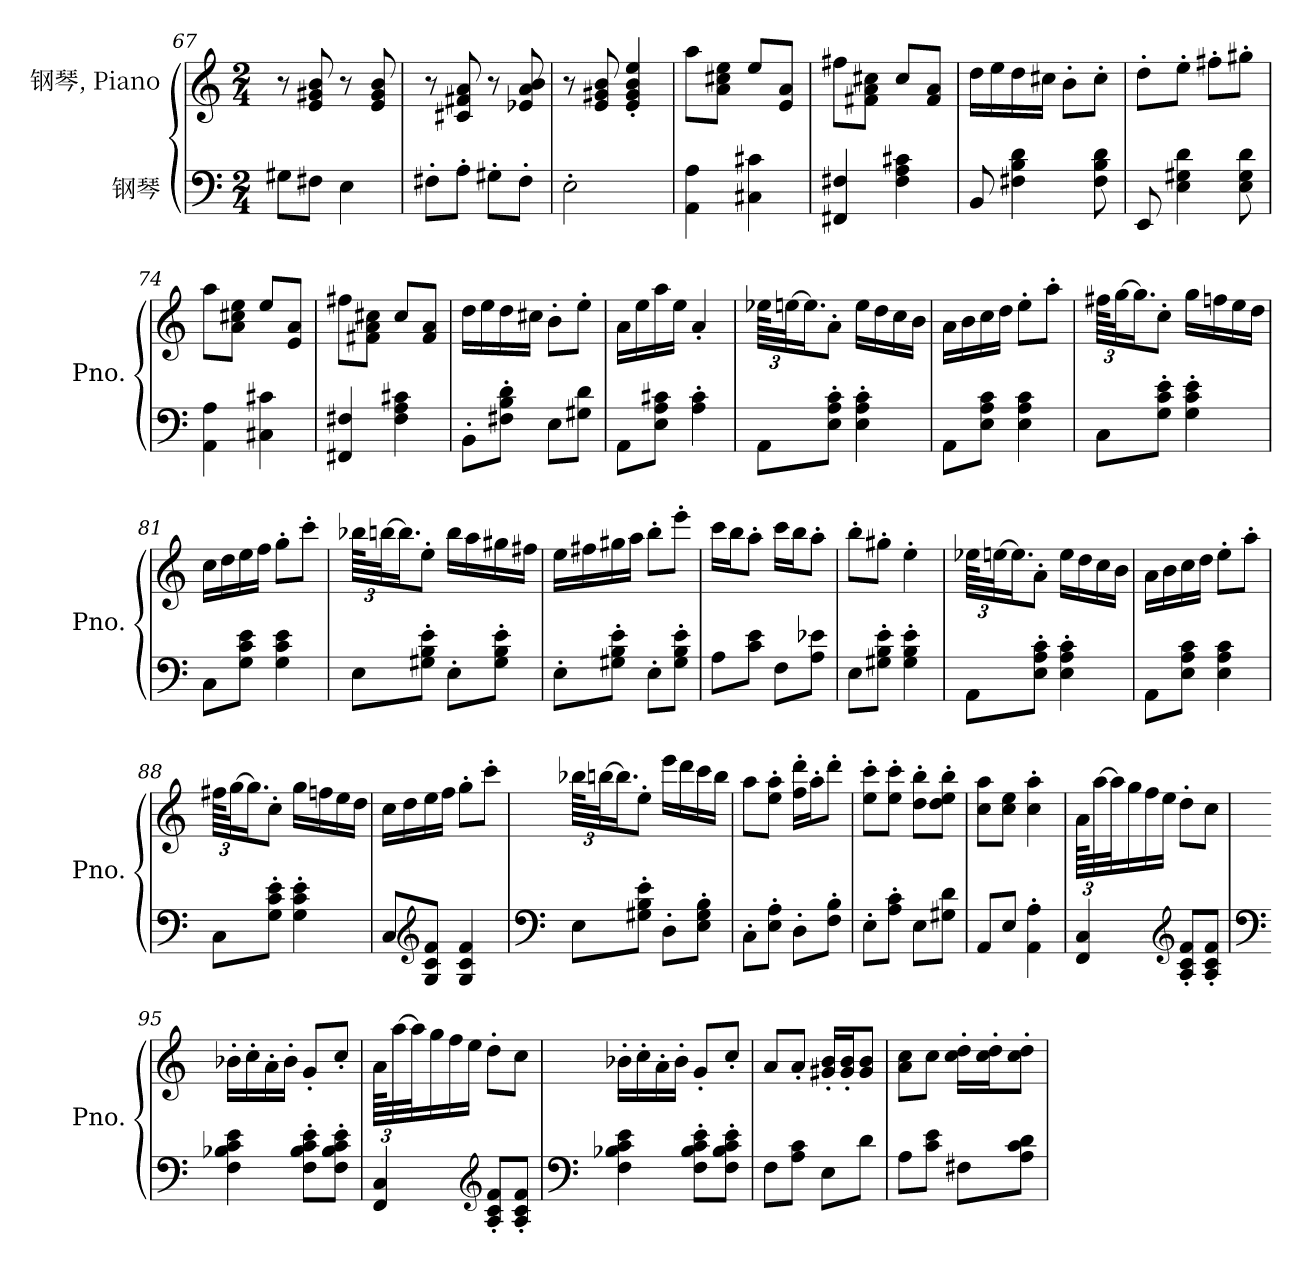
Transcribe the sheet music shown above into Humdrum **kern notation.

**kern	**kern
*part2	*part1
*staff2	*staff1
*I"钢琴	*I"钢琴, Piano
*	*I'Pno.
*clefF4	*clefG2
*k[]	*k[]
*M2/4	*M2/4
=67	=67
8G#X\L	8r
8F#X\J	8e/ 8g#X/ 8b/
4E\	8r
.	8e/ 8g#/ 8b/
!!LO:LB:g=z
=68	=68
8F#X'\L	8r
8A'\J	8c#X/ 8f#X/ 8a/
8G#X'\L	8r
8F#'\J	8e-X/ 8a/ 8b/
=69	=69
2E'\	8r
.	8e/ 8g#X/ 8b/
.	4e/' 4g#/' 4b/' 4ee/'
=70	=70
4AA\ 4A\	8aa\L
.	8a\ 8cc#X\ 8ee\J
4C#X\ 4c#X\	8ee/L
.	8e/ 8a/J
=71	=71
4FF#X/ 4F#X/	8ff#X\L
.	8f#X\ 8a\ 8cc#X\J
4F#\ 4A\ 4c#X\	8cc#/L
.	8f#/ 8a/J
=72	=72
8BB/	16dd\LL
.	16ee\
4F#X\ 4B\ 4d\	16dd\
.	16cc#X\JJ
.	8b'\L
8F#\ 8B\ 8d\	8cc#'\J
=73	=73
8EE/	8dd'\L
4E\ 4G#X\ 4d\	8ee'\J
.	8ff#X'\L
8E\ 8G#\ 8d\	8gg#X'\J
!!LO:LB:g=z
=74	=74
4AA\ 4A\	8aa\L
.	8a\ 8cc#X\ 8ee\J
4C#X\ 4c#X\	8ee/L
.	8e/ 8a/J
=75	=75
4FF#X/ 4F#X/	8ff#X\L
.	8f#X\ 8a\ 8cc#X\J
4F#\ 4A\ 4c#X\	8cc#/L
.	8f#/ 8a/J
=76	=76
8BB'\L	16dd\LL
.	16ee\
8F#X\' 8B\' 8d\'J	16dd\
.	16cc#X\JJ
8E\L	8b'\L
8G#X\ 8d\J	8ee'\J
=77	=77
8AA\L	16a\LL
.	16ee\
8E\ 8A\ 8c#X\J	16aa\
.	16ee\JJ
4A\' 4c#\'	4a'/
=78	=78
*	*Xbrackettup
8AA\L	96ee-X\KLLL
.	[48een\J
.	16.ee\J]
8E\' 8A\' 8c\'J	8a'\J
4E\' 4A\' 4c\'	16ee\LL
.	16dd\
.	16cc\
.	16b\JJ
=79	=79
8AA\L	16a\LL
.	16b\
8E\ 8A\ 8c\J	16cc\
.	16dd\JJ
4E\ 4A\ 4c\	8ee'\L
.	8aa'\J
!!LO:LB:g=z
=80	=80
8C\L	96ff#X\KLLL
.	[48gg\J
.	16.gg\J]
8G\' 8c\' 8e\'J	8cc'\J
4G\' 4c\' 4e\'	16gg\LL
.	16ffn\
.	16ee\
.	16dd\JJ
=81	=81
8C\L	16cc\LL
.	16dd\
8G\ 8c\ 8e\J	16ee\
.	16ff\JJ
4G\ 4c\ 4e\	8gg'\L
.	8ccc'\J
=82	=82
8E\L	96bb-X\KLLL
.	[48bbn\J
.	16.bb\J]
8G#X\' 8B\' 8e\'J	8ee'\J
8E'\L	16bb\LL
.	16aa\
8G#\' 8B\' 8e\'J	16gg#X\
.	16ff#X\JJ
=83	=83
8E'\L	16ee\LL
.	16ff#X\
8G#X\' 8B\' 8e\'J	16gg#X\
.	16aa\JJ
8E'\L	8bb'\L
8G#\' 8B\' 8e\'J	8eee'\J
!!LO:LB:g=z
=84	=84
8A\L	16ccc\LL
.	16bb\J
8c\ 8e\J	8aa'\J
8F\L	16ccc\LL
.	16bb\J
8A\ 8e-X\J	8aa'\J
=85	=85
8E\L	8bb'\L
8G#X\' 8B\' 8e\'J	8gg#X'\J
4G#\' 4B\' 4e\'	4ee'\
=86	=86
8AA\L	96ee-X\KLLL
.	[48een\J
.	16.ee\J]
8E\' 8A\' 8c\'J	8a'\J
4E\' 4A\' 4c\'	16ee\LL
.	16dd\
.	16cc\
.	16b\JJ
=87	=87
8AA\L	16a\LL
.	16b\
8E\ 8A\ 8c\J	16cc\
.	16dd\JJ
4E\ 4A\ 4c\	8ee'\L
.	8aa'\J
=88	=88
8C\L	96ff#X\KLLL
.	[48gg\J
.	16.gg\J]
8G\' 8c\' 8e\'J	8cc'\J
4G\' 4c\' 4e\'	16gg\LL
.	16ffn\
.	16ee\
.	16dd\JJ
!!LO:PB:g=z
=89	=89
8C/L	16cc\LL
.	16dd\
*clefG2	*
8G/ 8c/ 8f/J	16ee\
.	16ff\JJ
4G/ 4c/ 4f/	8gg'\L
.	8ccc'\J
=90	=90
*clefF4	*
8E\L	96bb-X\KLLL
.	[48bbn\J
.	16.bb\J]
8G#X\' 8B\' 8e\'J	8ee'\J
8D'\L	16eee\LL
.	16ddd\
8E\' 8G#\' 8B\'J	16ccc\
.	16bb\JJ
=91	=91
8C'\L	8aa\L
8E\' 8A\'J	8ee\' 8aa\'J
8D'\L	16ff\' 16ddd\'LL
.	16aa'\J
8F\' 8B\'J	8ddd'\J
=92	=92
8E'\L	8ee\' 8ccc\'L
8A\' 8c\'J	8ee\' 8ccc\'J
8E\L	8dd\' 8bb\'L
8G#X\ 8d\J	8dd\' 8ee\' 8bb\'J
=93	=93
8AA/L	8cc\ 8aa\L
8E/J	8cc\ 8ee\J
4AA\' 4A\'	4cc\' 4aa\'
!!LO:LB:g=z
=94	=94
*	*MM134
4FF/ 4C/	96a\KLLL
.	[48aa\
.	32aa\J]
.	16gg\
.	16ff\
.	16ee\JJ
*clefG2	*
8A/' 8c/' 8f/'L	8dd'\L
8A/' 8c/' 8f/'J	8cc\J
=95	=95
*clefF4	*
4F\ 4B-X\ 4c\ 4e\	16b-X'\LL
.	16cc'\
.	16a'\
.	16b-'\JJ
8F\' 8B-\' 8c\' 8e\'L	8g'/L
8F\' 8B-\' 8c\' 8e\'J	8cc'/J
=96	=96
4FF/ 4C/	96a\KLLL
.	[48aa\
.	32aa\J]
.	16gg\
.	16ff\
.	16ee\JJ
*clefG2	*
8A/' 8c/' 8f/'L	8dd'\L
8A/' 8c/' 8f/'J	8cc\J
=97	=97
*clefF4	*
4F\ 4B-X\ 4c\ 4e\	16b-X'\LL
.	16cc'\
.	16a'\
.	16b-'\JJ
8F\' 8B-\' 8c\' 8e\'L	8g'/L
8F\' 8B-\' 8c\' 8e\'J	8cc'/J
!!LO:LB:g=z
=98	=98
8F\L	8a/L
8A\ 8c\J	8a'/J
8E\L	16g#X/' 16b/'LL
.	16g#/' 16b/'J
8d\J	8g#/ 8b/J
=99	=99
8A\L	8a\ 8cc\L
8c\ 8e\J	8cc\J
8F#X\L	16cc\' 16dd\'LL
.	16cc\' 16dd\'J
8A\ 8c\ 8d\J	8cc\' 8dd\'J
=	=
*-	*-
